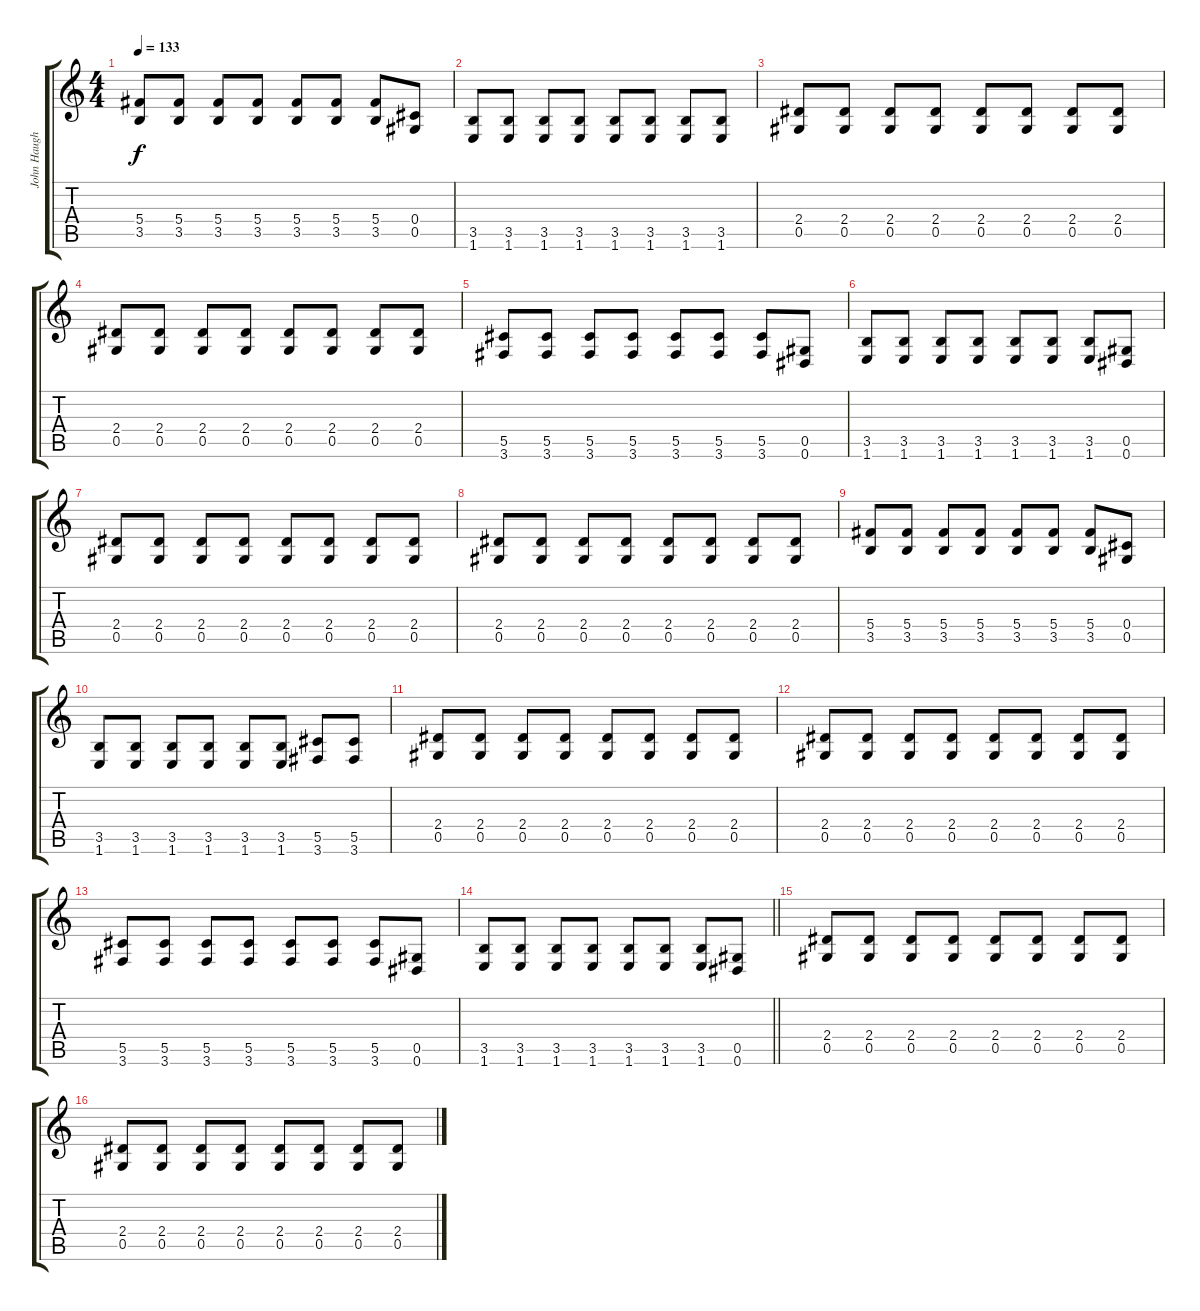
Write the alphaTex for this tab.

\track ("John Haughm" "John Haugh") {instrument overdrivenguitar}
\staff {score tabs}
\tuning (Eb4 Bb3 Gb3 Db3 Ab2 Eb2) {hide}
\ts (4 4)
\tempo 133
\clef g2
\ks c
(5.4 3.5).8{dy f} (5.4 3.5).8 (5.4 3.5).8 (5.4 3.5).8 (5.4 3.5).8 (5.4 3.5).8 (5.4 3.5).8 (0.4 0.5).8 |
(3.5 1.6).8 (3.5 1.6).8 (3.5 1.6).8 (3.5 1.6).8 (3.5 1.6).8 (3.5 1.6).8 (3.5 1.6).8 (3.5 1.6).8 |
(2.4 0.5).8 (2.4 0.5).8 (2.4 0.5).8 (2.4 0.5).8 (2.4 0.5).8 (2.4 0.5).8 (2.4 0.5).8 (2.4 0.5).8 |
(2.4 0.5).8 (2.4 0.5).8 (2.4 0.5).8 (2.4 0.5).8 (2.4 0.5).8 (2.4 0.5).8 (2.4 0.5).8 (2.4 0.5).8 |
(5.5 3.6).8 (5.5 3.6).8 (5.5 3.6).8 (5.5 3.6).8 (5.5 3.6).8 (5.5 3.6).8 (5.5 3.6).8 (0.5 0.6).8 |
(3.5 1.6).8 (3.5 1.6).8 (3.5 1.6).8 (3.5 1.6).8 (3.5 1.6).8 (3.5 1.6).8 (3.5 1.6).8 (0.5 0.6).8 |
(2.4 0.5).8 (2.4 0.5).8 (2.4 0.5).8 (2.4 0.5).8 (2.4 0.5).8 (2.4 0.5).8 (2.4 0.5).8 (2.4 0.5).8 |
(2.4 0.5).8 (2.4 0.5).8 (2.4 0.5).8 (2.4 0.5).8 (2.4 0.5).8 (2.4 0.5).8 (2.4 0.5).8 (2.4 0.5).8 |
(5.4 3.5).8 (5.4 3.5).8 (5.4 3.5).8 (5.4 3.5).8 (5.4 3.5).8 (5.4 3.5).8 (5.4 3.5).8 (0.4 0.5).8 |
(3.5 1.6).8 (3.5 1.6).8 (3.5 1.6).8 (3.5 1.6).8 (3.5 1.6).8 (3.5 1.6).8 (5.5 3.6).8 (5.5 3.6).8 |
(2.4 0.5).8 (2.4 0.5).8 (2.4 0.5).8 (2.4 0.5).8 (2.4 0.5).8 (2.4 0.5).8 (2.4 0.5).8 (2.4 0.5).8 |
(2.4 0.5).8 (2.4 0.5).8 (2.4 0.5).8 (2.4 0.5).8 (2.4 0.5).8 (2.4 0.5).8 (2.4 0.5).8 (2.4 0.5).8 |
(5.5 3.6).8 (5.5 3.6).8 (5.5 3.6).8 (5.5 3.6).8 (5.5 3.6).8 (5.5 3.6).8 (5.5 3.6).8 (0.5 0.6).8 |
\barLineRight lightlight
(3.5 1.6).8 (3.5 1.6).8 (3.5 1.6).8 (3.5 1.6).8 (3.5 1.6).8 (3.5 1.6).8 (3.5 1.6).8 (0.5 0.6).8 |
\section ("" "")
(2.4 0.5).8 (2.4 0.5).8 (2.4 0.5).8 (2.4 0.5).8 (2.4 0.5).8 (2.4 0.5).8 (2.4 0.5).8 (2.4 0.5).8 |
(2.4 0.5).8 (2.4 0.5).8 (2.4 0.5).8 (2.4 0.5).8 (2.4 0.5).8 (2.4 0.5).8 (2.4 0.5).8 (2.4 0.5).8
